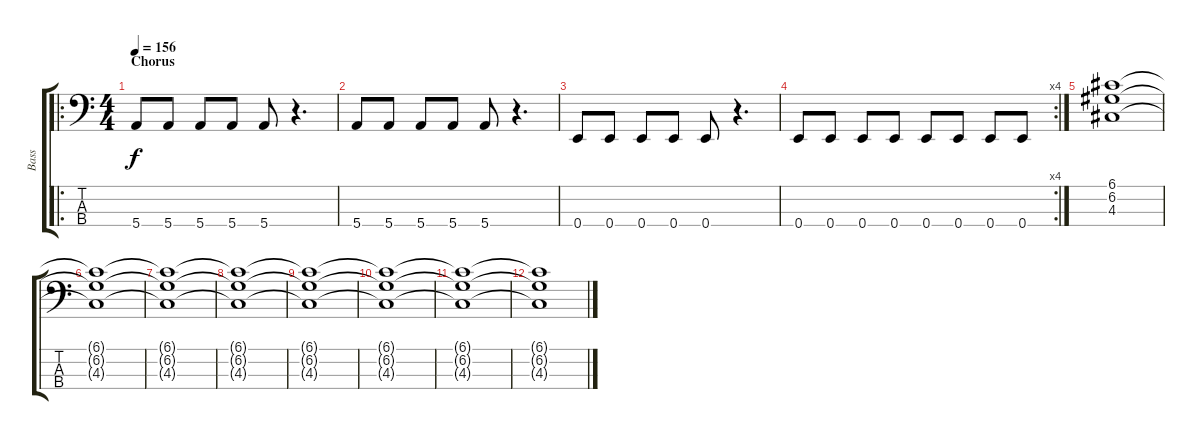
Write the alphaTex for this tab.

\track ("Bass" "Bass") {instrument synthbass2}
\staff {score tabs}
\tuning (G2 D2 A1 E1) {hide}
\ro
\ts (4 4)
\section ("" "Chorus")
\tempo 156
\clef f4
\ks c
5.4.8{dy f} 5.4.8 5.4.8 5.4.8 5.4.8 r.4{d} |
5.4.8 5.4.8 5.4.8 5.4.8 5.4.8 r.4{d} |
0.4.8 0.4.8 0.4.8 0.4.8 0.4.8 r.4{d} |
\rc 4
0.4.8 0.4.8 0.4.8 0.4.8 0.4.8 0.4.8 0.4.8 0.4.8 |
(6.1 6.2 4.3).1 |
(6.1{t} 6.2{t} 4.3{t}).1 |
(6.1{t} 6.2{t} 4.3{t}).1 |
(6.1{t} 6.2{t} 4.3{t}).1 |
(6.1{t} 6.2{t} 4.3{t}).1{volume 0} |
(6.1{t} 6.2{t} 4.3{t}).1 |
(6.1{t} 6.2{t} 4.3{t}).1 |
(6.1{t} 6.2{t} 4.3{t}).1
